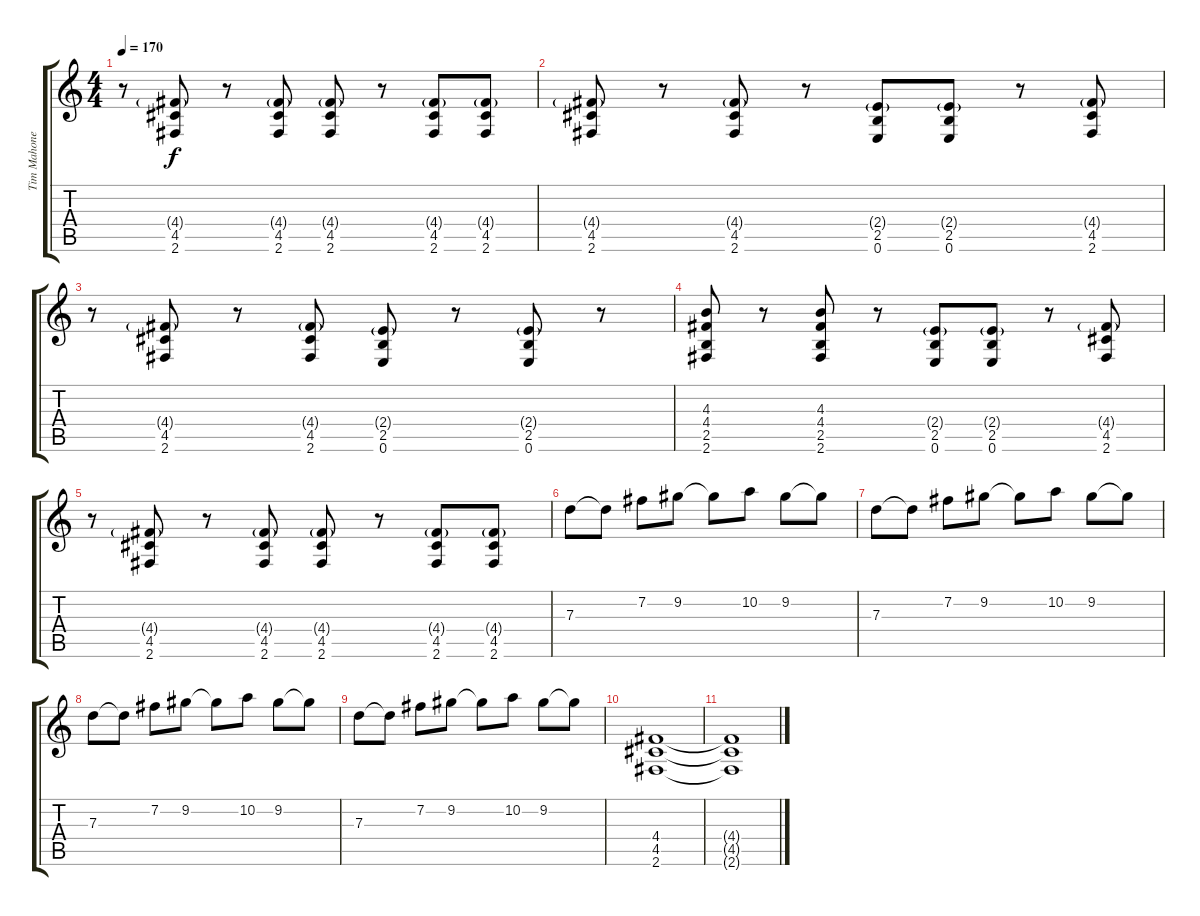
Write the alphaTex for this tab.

\track ("Tim Mahoney" "Tim Mahone") {instrument distortionguitar}
\staff {score tabs}
\tuning (E4 B3 G3 D3 A2 E2) {hide}
\ts (4 4)
\tempo 170
\clef g2
\ks c
r.8{dy f} (4.4{g} 4.5 2.6).8 r.8 (4.4{g} 4.5 2.6).8 (4.4{g} 4.5 2.6).8 r.8 (4.4{g} 4.5 2.6).8 (4.4{g} 4.5 2.6).8 |
(4.4{g} 4.5 2.6).8 r.8 (4.4{g} 4.5 2.6).8 r.8 (2.4{g} 2.5 0.6).8 (2.4{g} 2.5 0.6).8 r.8 (4.4{g} 4.5 2.6).8 |
r.8 (4.4{g} 4.5 2.6).8 r.8 (4.4{g} 4.5 2.6).8 (2.4{g} 2.5 0.6).8 r.8 (2.4{g} 2.5 0.6).8 r.8 |
(4.3 4.4 2.5 2.6).8 r.8 (4.3 4.4 2.5 2.6).8 r.8 (2.4{g} 2.5 0.6).8 (2.4{g} 2.5 0.6).8 r.8 (4.4{g} 4.5 2.6).8 |
r.8 (4.4{g} 4.5 2.6).8 r.8 (4.4{g} 4.5 2.6).8 (4.4{g} 4.5 2.6).8 r.8 (4.4{g} 4.5 2.6).8 (4.4{g} 4.5 2.6).8 |
7.3.8 7.3{t}.8 7.2.8 9.2.8 9.2{t}.8 10.2.8 9.2.8 9.2{t}.8 |
7.3.8 7.3{t}.8 7.2.8 9.2.8 9.2{t}.8 10.2.8 9.2.8 9.2{t}.8 |
7.3.8 7.3{t}.8 7.2.8 9.2.8 9.2{t}.8 10.2.8 9.2.8 9.2{t}.8 |
7.3.8 7.3{t}.8 7.2.8 9.2.8 9.2{t}.8 10.2.8 9.2.8 9.2{t}.8 |
(4.4 4.5 2.6).1 |
(4.4{t} 4.5{t} 2.6{t}).1
